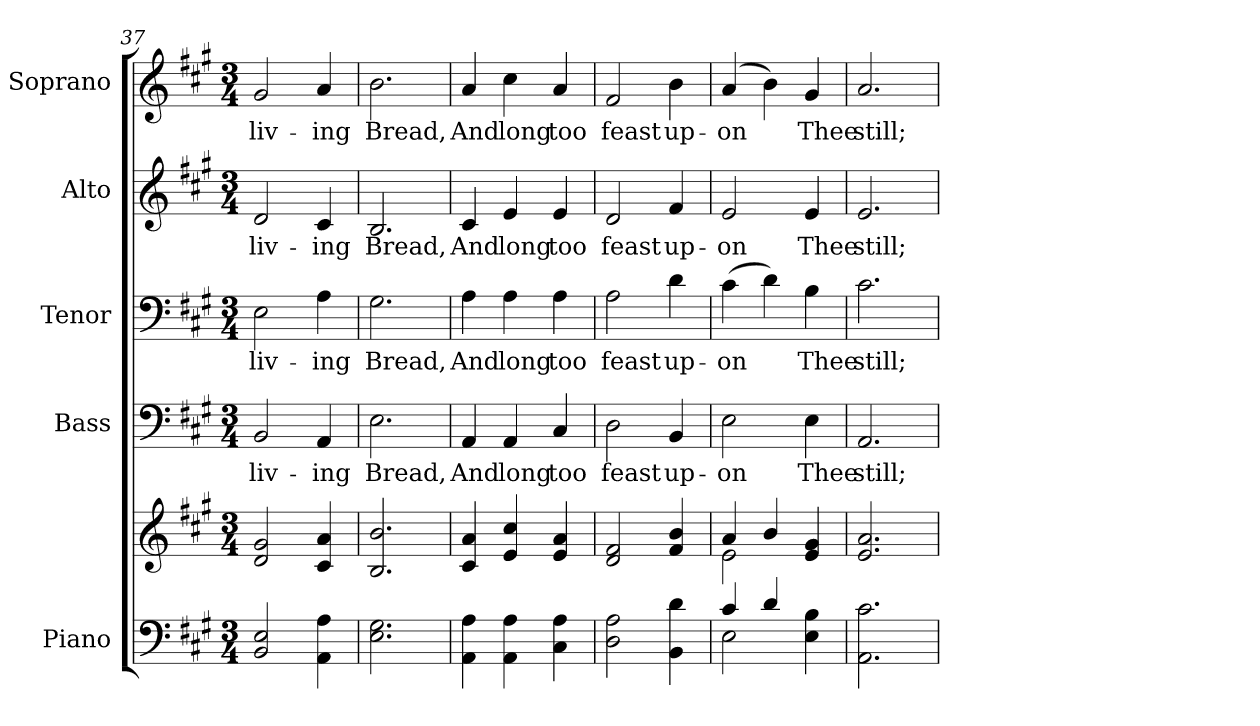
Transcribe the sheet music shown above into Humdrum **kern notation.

**kern	**kern	**kern	**text	**kern	**text	**kern	**text	**kern	**text
*part5	*part5	*part4	*part4	*part3	*part3	*part2	*part2	*part1	*part1
*staff6	*staff5	*staff4	*staff4	*staff3	*staff3	*staff2	*staff2	*staff1	*staff1
*I"Piano	*	*I"Bass	*	*I"Tenor	*	*I"Alto	*	*I"Soprano	*
*I'Pno.	*	*I'B.	*	*I'T.	*	*I'A.	*	*I'S.	*
*clefF4	*clefG2	*clefF4	*	*clefF4	*	*clefG2	*	*clefG2	*
*k[f#c#g#]	*k[f#c#g#]	*k[f#c#g#]	*	*k[f#c#g#]	*	*k[f#c#g#]	*	*k[f#c#g#]	*
*A:	*A:	*A:	*	*A:	*	*A:	*	*A:	*
*M3/4	*M3/4	*M3/4	*	*M3/4	*	*M3/4	*	*M3/4	*
=37	=37	=37	=37	=37	=37	=37	=37	=37	=37
!	!	!	!LO:LY:b:color=#000000	!	!	!	!	!	!
!	!	!	!	!	!LO:LY:b:color=#000000	!	!	!	!
!	!	!	!	!	!	!	!LO:LY:b:color=#000000	!	!
!	!	!	!	!	!	!	!	!	!LO:LY:b:color=#000000
2BBi/ 2Ei	2di/ 2g#i	2BBi/	liv-	2Ei\	liv-	2di/	liv-	2g#i/	liv-
!	!	!	!LO:LY:b:color=#000000	!	!	!	!	!	!
!	!	!	!	!	!LO:LY:b:color=#000000	!	!	!	!
!	!	!	!	!	!	!	!LO:LY:b:color=#000000	!	!
!	!	!	!	!	!	!	!	!	!LO:LY:b:color=#000000
4AAi\ 4Ai	4c#i/ 4ai	4AAi/	-ing	4Ai\	-ing	4c#i/	-ing	4ai/	-ing
!!LO:PB:g=z
=38	=38	=38	=38	=38	=38	=38	=38	=38	=38
!	!	!	!LO:LY:b:color=#000000	!	!	!	!	!	!
!	!	!	!	!	!LO:LY:b:color=#000000	!	!	!	!
!	!	!	!	!	!	!	!LO:LY:b:color=#000000	!	!
!	!	!	!	!	!	!	!	!	!LO:LY:b:color=#000000
2.Ei\ 2.G#i	2.Bi/ 2.bi	2.Ei\	Bread,	2.G#i\	Bread,	2.Bi/	Bread,	2.bi\	Bread,
=39	=39	=39	=39	=39	=39	=39	=39	=39	=39
!	!	!	!LO:LY:b:color=#000000	!	!	!	!	!	!
!	!	!	!	!	!LO:LY:b:color=#000000	!	!	!	!
!	!	!	!	!	!	!	!LO:LY:b:color=#000000	!	!
!	!	!	!	!	!	!	!	!	!LO:LY:b:color=#000000
4AAi\ 4Ai	4c#i/ 4ai	4AAi/	And	4Ai\	And	4c#i/	And	4ai/	And
!	!	!	!LO:LY:b:color=#000000	!	!	!	!	!	!
!	!	!	!	!	!LO:LY:b:color=#000000	!	!	!	!
!	!	!	!	!	!	!	!LO:LY:b:color=#000000	!	!
!	!	!	!	!	!	!	!	!	!LO:LY:b:color=#000000
4AAi\ 4Ai	4ei/ 4cc#i	4AAi/	long	4Ai\	long	4ei/	long	4cc#i\	long
!	!	!	!LO:LY:b:color=#000000	!	!	!	!	!	!
!	!	!	!	!	!LO:LY:b:color=#000000	!	!	!	!
!	!	!	!	!	!	!	!LO:LY:b:color=#000000	!	!
!	!	!	!	!	!	!	!	!	!LO:LY:b:color=#000000
4C#i\ 4Ai	4ei/ 4ai	4C#i/	too	4Ai\	too	4ei/	too	4ai/	too
=40	=40	=40	=40	=40	=40	=40	=40	=40	=40
!	!	!	!LO:LY:b:color=#000000	!	!	!	!	!	!
!	!	!	!	!	!LO:LY:b:color=#000000	!	!	!	!
!	!	!	!	!	!	!	!LO:LY:b:color=#000000	!	!
!	!	!	!	!	!	!	!	!	!LO:LY:b:color=#000000
2Di\ 2Ai	2di/ 2f#i	2Di\	feast	2Ai\	feast	2di/	feast	2f#i/	feast
!	!	!	!LO:LY:b:color=#000000	!	!	!	!	!	!
!	!	!	!	!	!LO:LY:b:color=#000000	!	!	!	!
!	!	!	!	!	!	!	!LO:LY:b:color=#000000	!	!
!	!	!	!	!	!	!	!	!	!LO:LY:b:color=#000000
4BBi\ 4di	4f#i/ 4bi	4BBi/	up-	4di\	up-	4f#i/	up-	4bi\	up-
!!LO:PB:g=z
=41	=41	=41	=41	=41	=41	=41	=41	=41	=41
*^	*^	*	*	*	*	*	*	*	*
!	!	!	!	!	!LO:LY:b:color=#000000	!	!	!	!	!	!
!	!	!	!	!	!	!	!LO:LY:b:color=#000000	!	!	!	!
!	!	!	!	!	!	!	!	!	!LO:LY:b:color=#000000	!	!
!	!	!	!	!	!	!	!	!	!	!	!LO:LY:b:color=#000000
4c#i/	2Ei\	4ai/	2ei\	2Ei\	-on	(4c#i\	-on	2ei/	-on	(4ai/	-on
4di/	.	4bi/	.	.	.	4di\)	.	.	.	4bi\)	.
!	!	!	!	!	!LO:LY:b:color=#000000	!	!	!	!	!	!
!	!	!	!	!	!	!	!LO:LY:b:color=#000000	!	!	!	!
!	!	!	!	!	!	!	!	!	!LO:LY:b:color=#000000	!	!
!	!	!	!	!	!	!	!	!	!	!	!LO:LY:b:color=#000000
4Ei\ 4Bi	4ryy	4ei/ 4g#i	4ryy	4Ei\	Thee	4Bi\	Thee	4ei/	Thee	4g#i/	Thee
*v	*v	*	*	*	*	*	*	*	*	*	*
*	*v	*v	*	*	*	*	*	*	*	*
=42	=42	=42	=42	=42	=42	=42	=42	=42	=42
*^	*^	*	*	*	*	*	*	*	*
!	!	!	!	!	!LO:LY:b:color=#000000	!	!	!	!	!	!
*v	*v	*	*	*	*	*	*	*	*	*	*
*	*v	*v	*	*	*	*	*	*	*	*
*^	*^	*	*	*	*	*	*	*	*
!	!	!	!	!	!	!	!LO:LY:b:color=#000000	!	!	!	!
*v	*v	*	*	*	*	*	*	*	*	*	*
*	*v	*v	*	*	*	*	*	*	*	*
*^	*^	*	*	*	*	*	*	*	*
!	!	!	!	!	!	!	!	!	!LO:LY:b:color=#000000	!	!
*v	*v	*	*	*	*	*	*	*	*	*	*
*	*v	*v	*	*	*	*	*	*	*	*
*^	*^	*	*	*	*	*	*	*	*
!	!	!	!	!	!	!	!	!	!	!	!LO:LY:b:color=#000000
*v	*v	*	*	*	*	*	*	*	*	*	*
*	*v	*v	*	*	*	*	*	*	*	*
2.AAi\ 2.c#i	2.ei/ 2.ai	2.AAi/	still;	2.c#i\	still;	2.ei/	still;	2.ai/	still;
=	=	=	=	=	=	=	=	=	=
*-	*-	*-	*-	*-	*-	*-	*-	*-	*-
